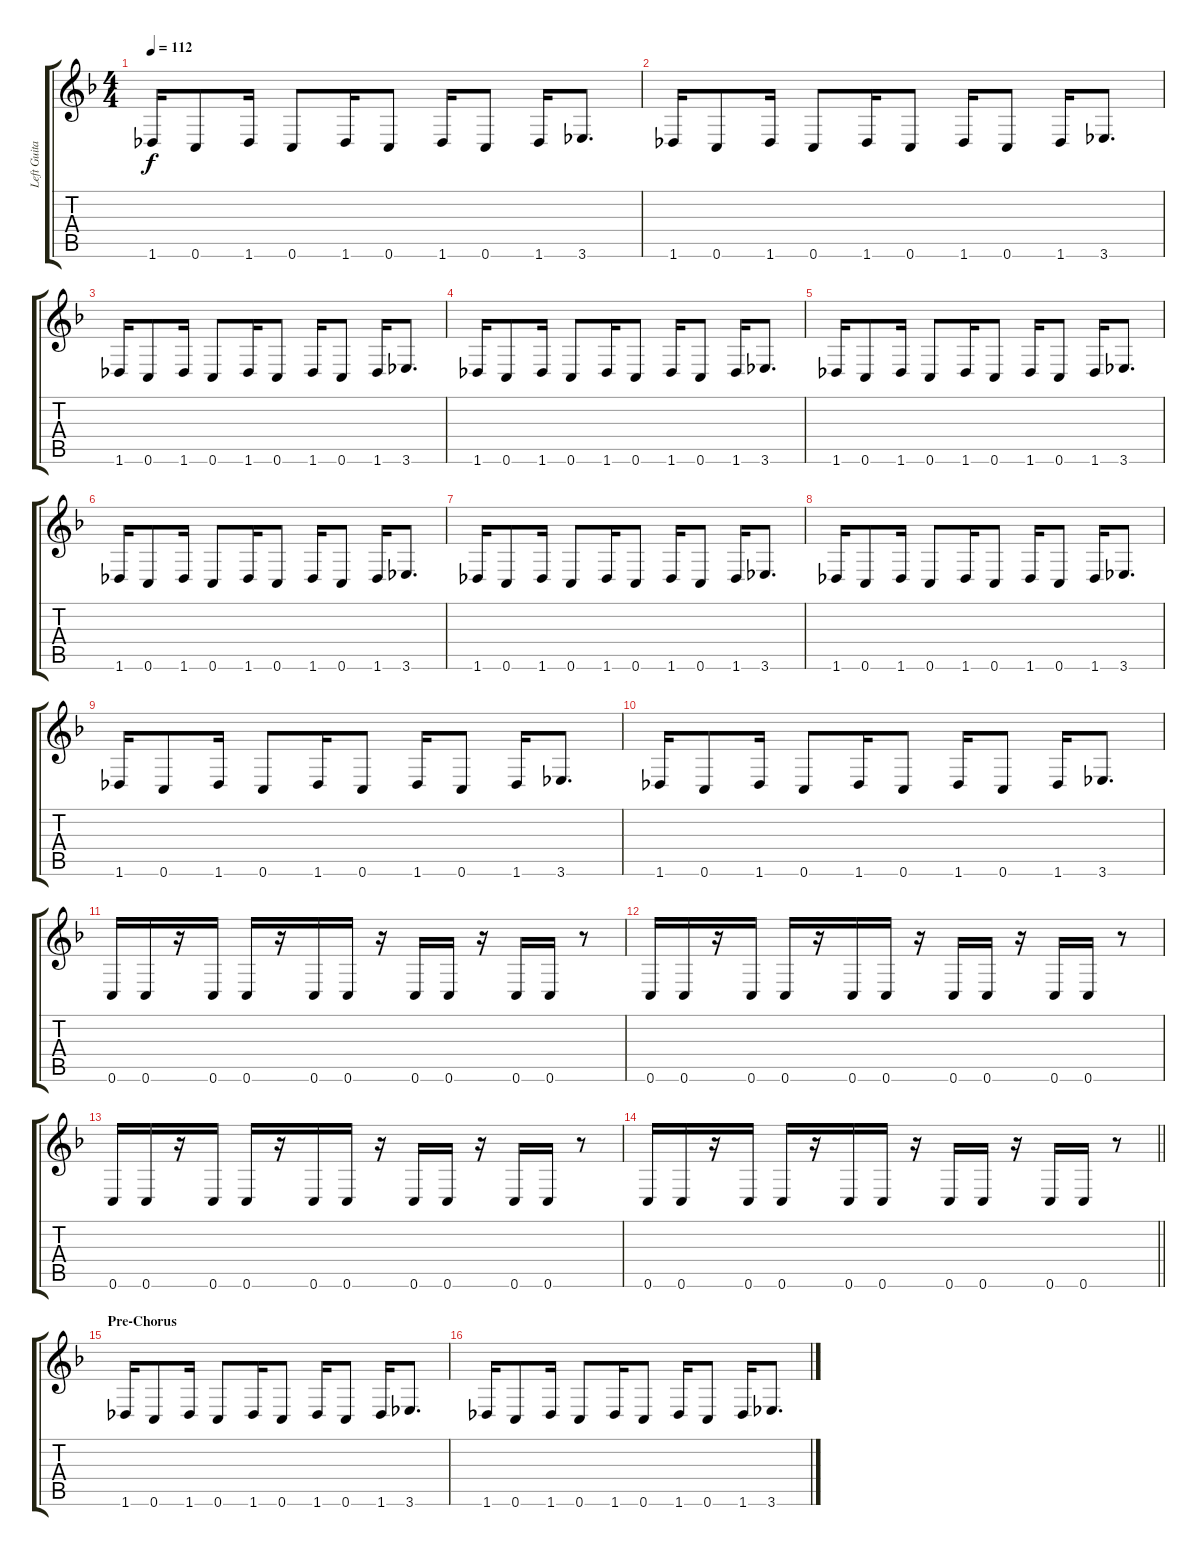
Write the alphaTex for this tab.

\track ("Left Guitar" "Left Guita") {instrument distortionguitar}
\staff {score tabs}
\tuning (C4 G3 Eb3 Bb2 F2 C2) {hide}
\ts (4 4)
\tempo 112
\clef g2
\ks f
1.6.16{dy f} 0.6.8 1.6.16 0.6.8 1.6.16 0.6.8 1.6.16 0.6.8 1.6.16 3.6.8{d} |
1.6.16 0.6.8 1.6.16 0.6.8 1.6.16 0.6.8 1.6.16 0.6.8 1.6.16 3.6.8{d} |
1.6.16 0.6.8 1.6.16 0.6.8 1.6.16 0.6.8 1.6.16 0.6.8 1.6.16 3.6.8{d} |
1.6.16 0.6.8 1.6.16 0.6.8 1.6.16 0.6.8 1.6.16 0.6.8 1.6.16 3.6.8{d} |
1.6.16 0.6.8 1.6.16 0.6.8 1.6.16 0.6.8 1.6.16 0.6.8 1.6.16 3.6.8{d} |
1.6.16 0.6.8 1.6.16 0.6.8 1.6.16 0.6.8 1.6.16 0.6.8 1.6.16 3.6.8{d} |
1.6.16 0.6.8 1.6.16 0.6.8 1.6.16 0.6.8 1.6.16 0.6.8 1.6.16 3.6.8{d} |
1.6.16 0.6.8 1.6.16 0.6.8 1.6.16 0.6.8 1.6.16 0.6.8 1.6.16 3.6.8{d} |
1.6.16 0.6.8 1.6.16 0.6.8 1.6.16 0.6.8 1.6.16 0.6.8 1.6.16 3.6.8{d} |
1.6.16 0.6.8 1.6.16 0.6.8 1.6.16 0.6.8 1.6.16 0.6.8 1.6.16 3.6.8{d} |
0.6.16 0.6.16 r.16 0.6.16 0.6.16 r.16 0.6.16 0.6.16 r.16 0.6.16 0.6.16 r.16 0.6.16 0.6.16 r.8 |
0.6.16 0.6.16 r.16 0.6.16 0.6.16 r.16 0.6.16 0.6.16 r.16 0.6.16 0.6.16 r.16 0.6.16 0.6.16 r.8 |
0.6.16 0.6.16 r.16 0.6.16 0.6.16 r.16 0.6.16 0.6.16 r.16 0.6.16 0.6.16 r.16 0.6.16 0.6.16 r.8 |
\barLineRight lightlight
0.6.16 0.6.16 r.16 0.6.16 0.6.16 r.16 0.6.16 0.6.16 r.16 0.6.16 0.6.16 r.16 0.6.16 0.6.16 r.8 |
\section ("" "Pre-Chorus")
1.6.16 0.6.8 1.6.16 0.6.8 1.6.16 0.6.8 1.6.16 0.6.8 1.6.16 3.6.8{d} |
1.6.16 0.6.8 1.6.16 0.6.8 1.6.16 0.6.8 1.6.16 0.6.8 1.6.16 3.6.8{d}
